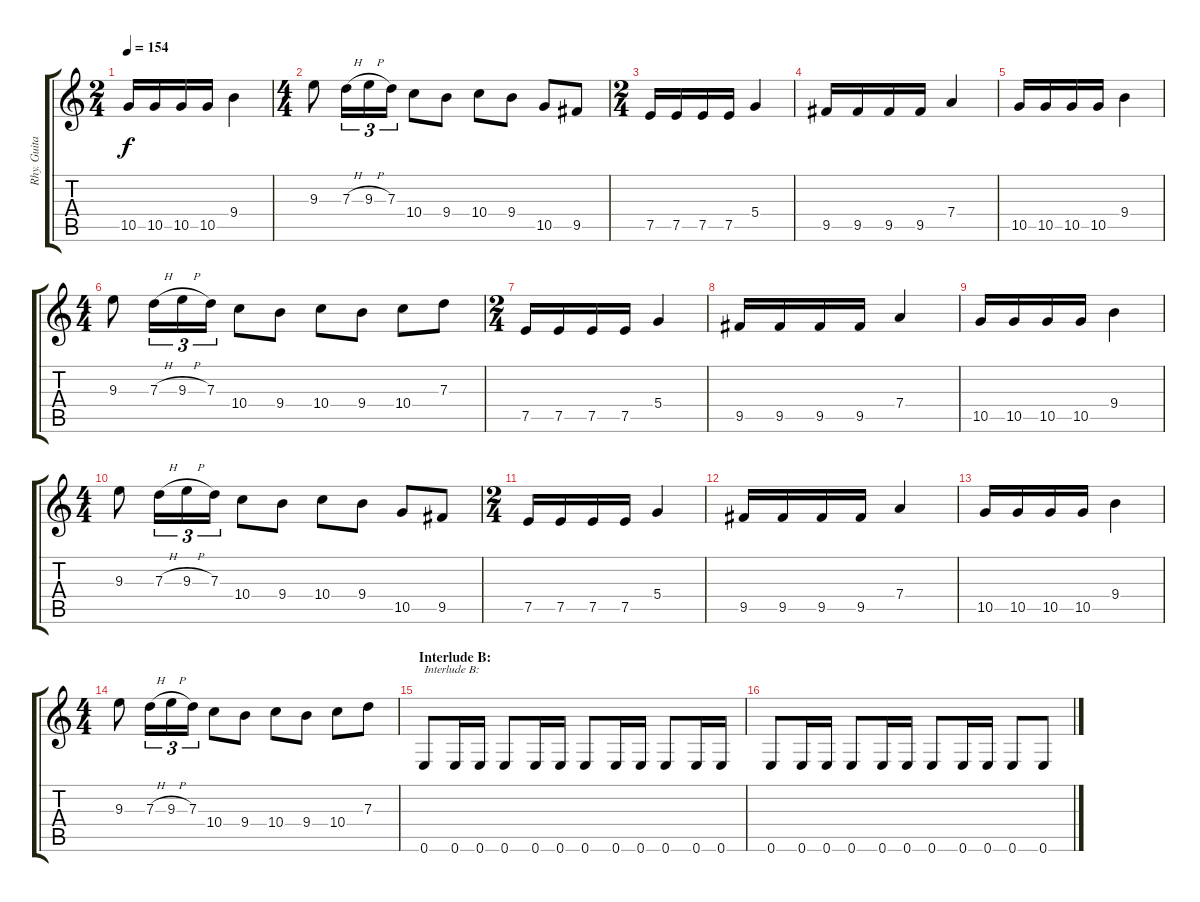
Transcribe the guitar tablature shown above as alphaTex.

\track ("Rhy. Guitar 1" "Rhy. Guita") {instrument distortionguitar}
\staff {score tabs}
\tuning (E4 B3 G3 D3 A2 E2) {hide}
\ts (2 4)
\tempo 154
\clef g2
\ks c
10.5.16{dy f} 10.5.16 10.5.16 10.5.16 9.4.4 |
\ts (4 4)
9.3.8 7.3{h}.16{tu (3 2)} 9.3{h}.16{tu (3 2)} 7.3.16{tu (3 2)} 10.4.8 9.4.8 10.4.8 9.4.8 10.5.8 9.5.8 |
\ts (2 4)
7.5.16 7.5.16 7.5.16 7.5.16 5.4.4 |
9.5.16 9.5.16 9.5.16 9.5.16 7.4.4 |
10.5.16 10.5.16 10.5.16 10.5.16 9.4.4 |
\ts (4 4)
9.3.8 7.3{h}.16{tu (3 2)} 9.3{h}.16{tu (3 2)} 7.3.16{tu (3 2)} 10.4.8 9.4.8 10.4.8 9.4.8 10.4.8 7.3.8 |
\ts (2 4)
7.5.16 7.5.16 7.5.16 7.5.16 5.4.4 |
9.5.16 9.5.16 9.5.16 9.5.16 7.4.4 |
10.5.16 10.5.16 10.5.16 10.5.16 9.4.4 |
\ts (4 4)
9.3.8 7.3{h}.16{tu (3 2)} 9.3{h}.16{tu (3 2)} 7.3.16{tu (3 2)} 10.4.8 9.4.8 10.4.8 9.4.8 10.5.8 9.5.8 |
\ts (2 4)
7.5.16 7.5.16 7.5.16 7.5.16 5.4.4 |
9.5.16 9.5.16 9.5.16 9.5.16 7.4.4 |
10.5.16 10.5.16 10.5.16 10.5.16 9.4.4 |
\ts (4 4)
9.3.8 7.3{h}.16{tu (3 2)} 9.3{h}.16{tu (3 2)} 7.3.16{tu (3 2)} 10.4.8 9.4.8 10.4.8 9.4.8 10.4.8 7.3.8 |
\section ("" "Interlude B:")
0.6.8{txt "Interlude B:"} 0.6.16 0.6.16 0.6.8 0.6.16 0.6.16 0.6.8 0.6.16 0.6.16 0.6.8 0.6.16 0.6.16 |
0.6.8 0.6.16 0.6.16 0.6.8 0.6.16 0.6.16 0.6.8 0.6.16 0.6.16 0.6.8 0.6.8
